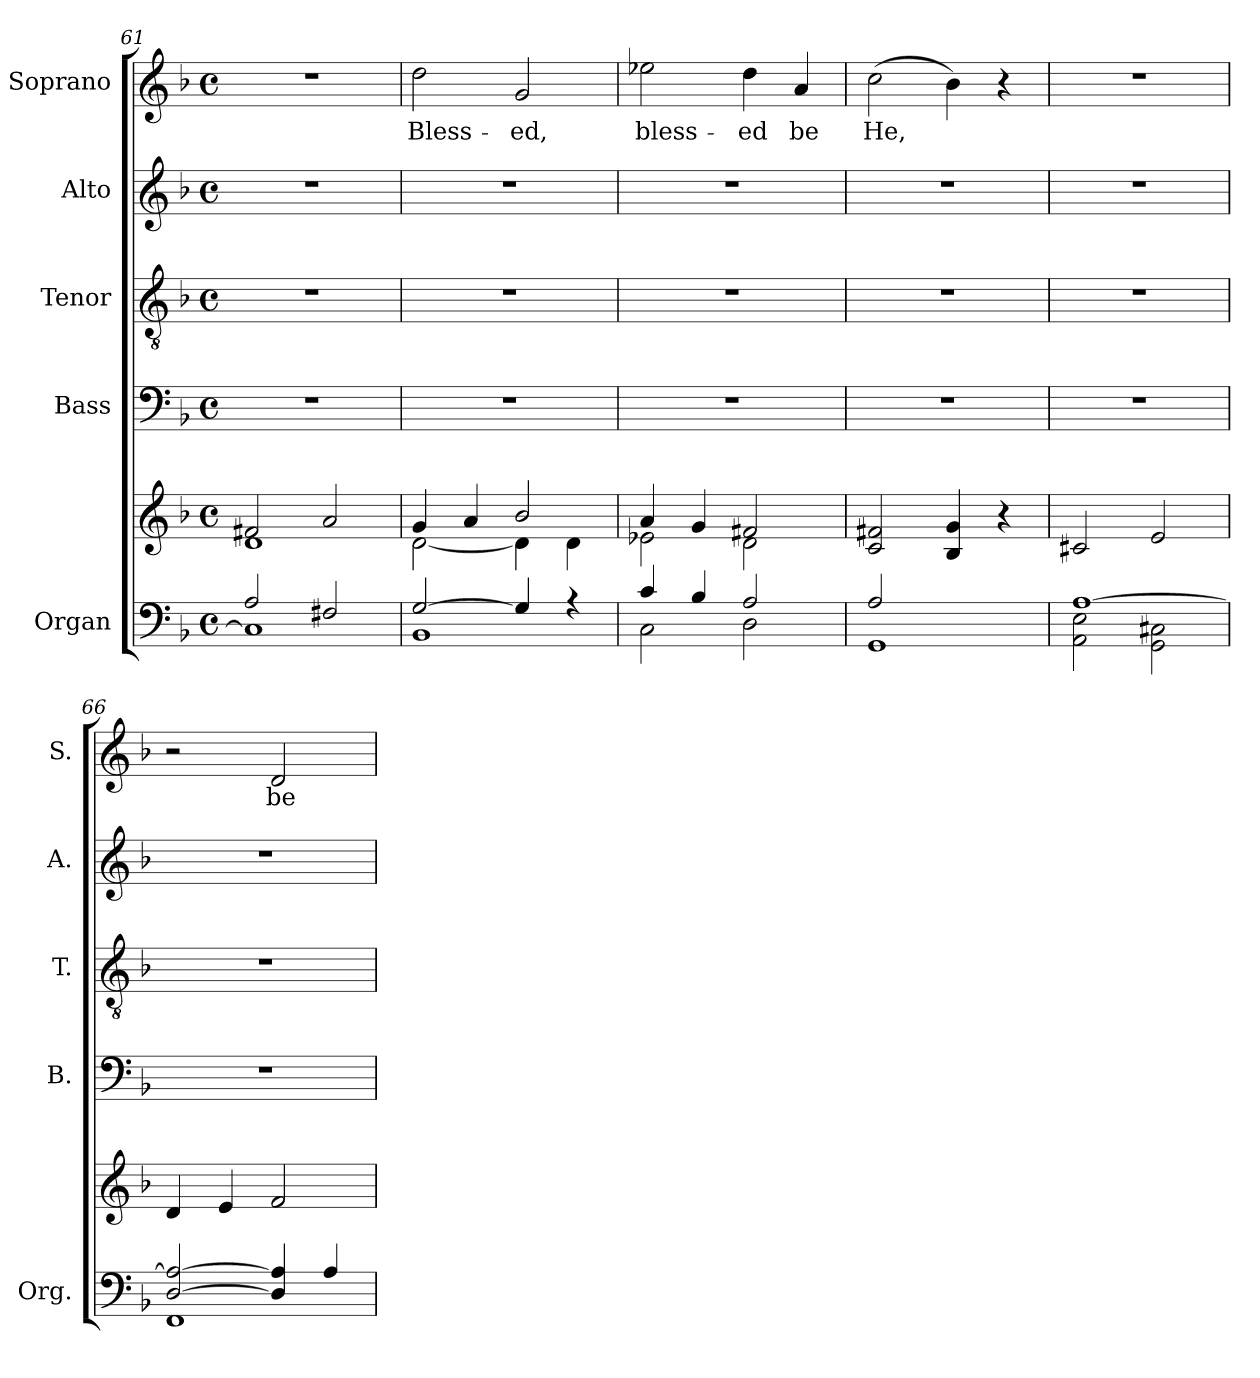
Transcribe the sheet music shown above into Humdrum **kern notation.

**kern	**kern	**kern	**kern	**kern	**kern	**text
*part5	*part5	*part4	*part3	*part2	*part1	*part1
*staff6	*staff5	*staff4	*staff3	*staff2	*staff1	*staff1
*I"Organ	*	*I"Bass	*I"Tenor	*I"Alto	*I"Soprano	*
*I'Org.	*	*I'B.	*I'T.	*I'A.	*I'S.	*
*clefF4	*clefG2	*clefF4	*clefGv2	*clefG2	*clefG2	*
*	*	*	*ITrd7c12	*	*	*
*k[b-]	*k[b-]	*k[b-]	*k[b-]	*k[b-]	*k[b-]	*
*F:	*F:	*F:	*F:	*F:	*F:	*
*M4/4	*M4/4	*M4/4	*M4/4	*M4/4	*M4/4	*
*met(c)	*met(c)	*met(c)	*met(c)	*met(c)	*met(c)	*
=61	=61	=61	=61	=61	=61	=61
*^	*^	*	*	*	*	*
2Ai/	1Ci]	2f#Xi/	1di	1r	1r	1r	1r	.
2F#Xi/	.	2ai/	.	.	.	.	.	.
=62	=62	=62	=62	=62	=62	=62	=62	=62
!	!	!	!	!	!	!	!	!LO:LY:b:color=#000000
[>2Gi/	1BB-i	4gi/	[<2di\	1r	1r	1r	2ddi\	Bless-
.	.	4ai/	.	.	.	.	.	.
!	!	!	!	!	!	!	!	!LO:LY:b:color=#000000
4Gi/]	.	2b-i/	4di\]	.	.	.	2gi/	-ed,
4r	.	.	4di\	.	.	.	.	.
!!LO:LB:g=z
=63	=63	=63	=63	=63	=63	=63	=63	=63
!	!	!	!	!	!	!	!	!LO:LY:b:color=#000000
4ci/	2Ci\	4ai/	2e-Xi\	1r	1r	1r	2ee-Xi\	bless-
4B-i/	.	4gi/	.	.	.	.	.	.
!	!	!	!	!	!	!	!	!LO:LY:b:color=#000000
2Ai/	2Di\	2f#Xi/	2di\	.	.	.	4ddi\	-ed
!	!	!	!	!	!	!	!	!LO:LY:b:color=#000000
.	.	.	.	.	.	.	4ai/	be
*	*	*v	*v	*	*	*	*	*
=64	=64	=64	=64	=64	=64	=64	=64
!	!	!	!	!	!	!	!LO:LY:b:color=#000000
2Ai/	1GGi	2ci/ 2f#Xi	1r	1r	1r	(2cci\	He,
2ryy	.	4B-i/ 4gi	.	.	.	4b-i\)	.
.	.	4r	.	.	.	4r	.
=65	=65	=65	=65	=65	=65	=65	=65
[>1Ai	2AAi\ 2Ei	2c#Xi/	1r	1r	1r	1r	.
.	2GGi\ 2C#Xi	2ei/	.	.	.	.	.
=66	=66	=66	=66	=66	=66	=66	=66
[>2Di/ 2Ai_>	1FFi	4di/	1r	1r	1r	2r	.
.	.	4ei/	.	.	.	.	.
!	!	!	!	!	!	!	!LO:LY:b:color=#000000
4Di/] 4Ai]	.	2fi/	.	.	.	2di/	be
4Ai/	.	.	.	.	.	.	.
*v	*v	*	*	*	*	*	*
=	=	=	=	=	=	=
*-	*-	*-	*-	*-	*-	*-
